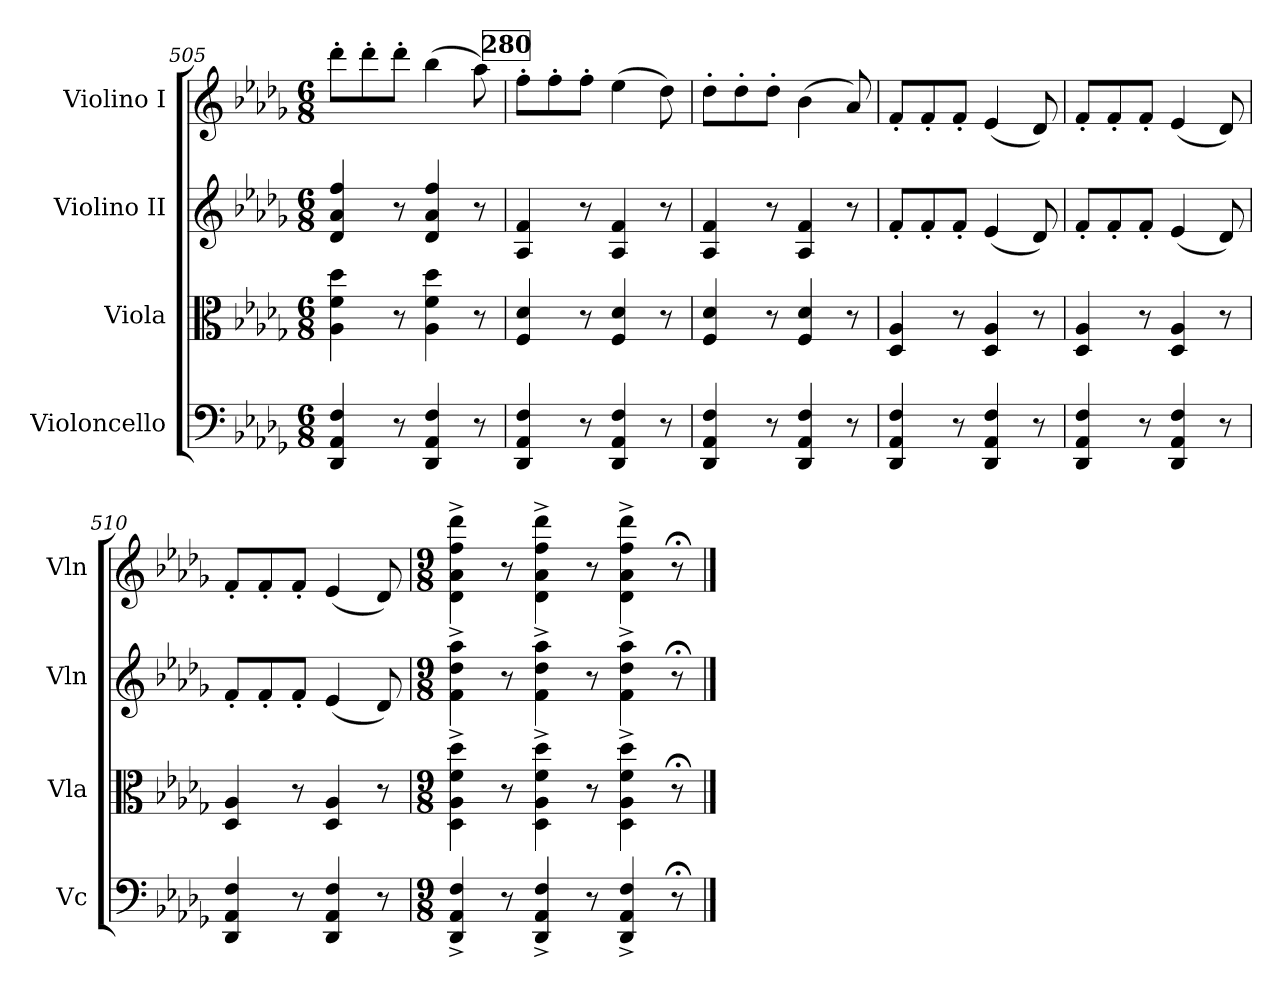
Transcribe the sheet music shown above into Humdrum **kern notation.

**kern	**kern	**kern	**kern
*part4	*part3	*part2	*part1
*staff4	*staff3	*staff2	*staff1
*I"Violoncello	*I"Viola	*I"Violino II	*I"Violino I
*I'Vc	*I'Vla	*I'Vln	*I'Vln
!!LO:LB:g=z
*clefF4	*clefC3	*clefG2	*clefG2
*k[b-e-a-d-g-]	*k[b-e-a-d-g-]	*k[b-e-a-d-g-]	*k[b-e-a-d-g-]
*M6/8	*M6/8	*M6/8	*M6/8
=505	=505	=505	=505
4DD-/ 4AA-/ 4F/	4A-\ 4f\ 4dd-\	4d-/ 4a-/ 4ff/	8ddd-'\L
.	.	.	8ddd-'\
8r	8r	8r	8ddd-'\J
4DD-/ 4AA-/ 4F/	4A-\ 4f\ 4dd-\	4d-/ 4a-/ 4ff/	(4bb-\
8r	8r	8r	8aa-\)
!!LO:REH:place=s1:a:B:fs=14:t=280
=506	=506	=506	=506
4DD-/ 4AA-/ 4F/	4F/ 4d-/	4A-/ 4f/	8ff'\L
.	.	.	8ff'\
8r	8r	8r	8ff'\J
4DD-/ 4AA-/ 4F/	4F/ 4d-/	4A-/ 4f/	(4ee-\
8r	8r	8r	8dd-\)
=507	=507	=507	=507
4DD-/ 4AA-/ 4F/	4F/ 4d-/	4A-/ 4f/	8dd-'\L
.	.	.	8dd-'\
8r	8r	8r	8dd-'\J
4DD-/ 4AA-/ 4F/	4F/ 4d-/	4A-/ 4f/	(4b-\
8r	8r	8r	8a-/)
=508	=508	=508	=508
4DD-/ 4AA-/ 4F/	4D-/ 4A-/	8f'/L	8f'/L
.	.	8f'/	8f'/
8r	8r	8f'/J	8f'/J
4DD-/ 4AA-/ 4F/	4D-/ 4A-/	(4e-/	(4e-/
8r	8r	8d-/)	8d-/)
=509	=509	=509	=509
4DD-/ 4AA-/ 4F/	4D-/ 4A-/	8f'/L	8f'/L
.	.	8f'/	8f'/
8r	8r	8f'/J	8f'/J
4DD-/ 4AA-/ 4F/	4D-/ 4A-/	(4e-/	(4e-/
8r	8r	8d-/)	8d-/)
=510	=510	=510	=510
4DD-/ 4AA-/ 4F/	4D-/ 4A-/	8f'/L	8f'/L
.	.	8f'/	8f'/
8r	8r	8f'/J	8f'/J
4DD-/ 4AA-/ 4F/	4D-/ 4A-/	(4e-/	(4e-/
8r	8r	8d-/)	8d-/)
=511	=511	=511	=511
*M9/8	*M9/8	*M9/8	*M9/8
4DD-/^ 4AA-/^ 4F/^	4D-\^ 4A-\^ 4f\^ 4dd-\^	4f\^ 4dd-\^ 4aa-\^	4d-\^ 4a-\^ 4ff\^ 4ddd-\^
8r	8r	8r	8r
4DD-/^ 4AA-/^ 4F/^	4D-\^ 4A-\^ 4f\^ 4dd-\^	4f\^ 4dd-\^ 4aa-\^	4d-\^ 4a-\^ 4ff\^ 4ddd-\^
8r	8r	8r	8r
4DD-/^ 4AA-/^ 4F/^	4D-\^ 4A-\^ 4f\^ 4dd-\^	4f\^ 4dd-\^ 4aa-\^	4d-\^ 4a-\^ 4ff\^ 4ddd-\^
8r;<	8r;<	8r;<	8r;<
==	==	==	==
*-	*-	*-	*-
